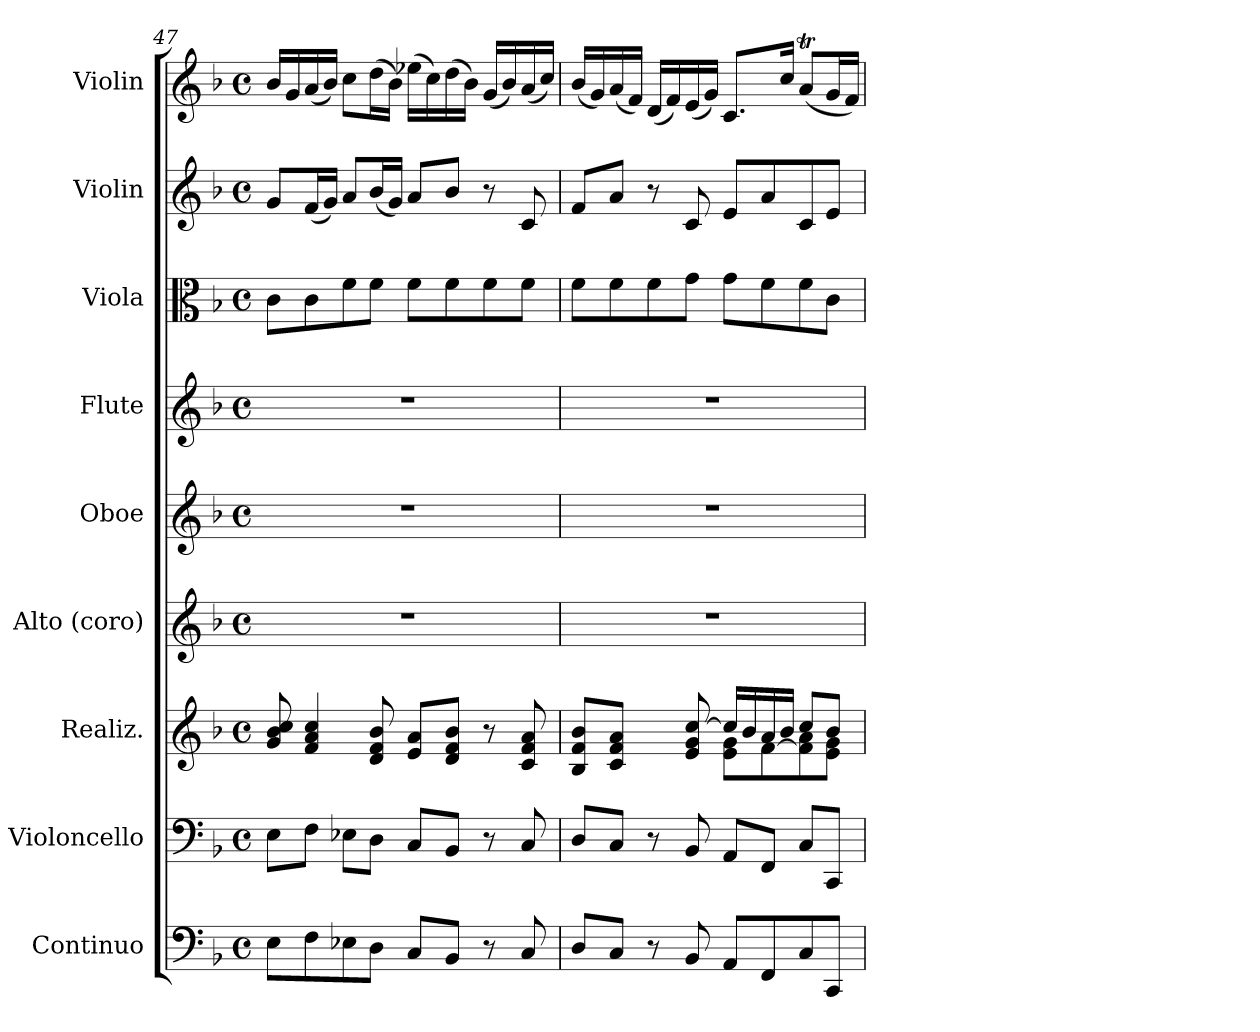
**kern	**kern	**kern	**kern	**kern	**kern	**kern	**kern	**kern
*part9	*part8	*part7	*part6	*part5	*part4	*part3	*part2	*part1
*staff9	*staff8	*staff7	*staff6	*staff5	*staff4	*staff3	*staff2	*staff1
*I"Continuo	*I"Violoncello	*I"Realiz.	*I"Alto (coro)	*I"Oboe	*I"Flute	*I"Viola	*I"Violin	*I"Violin
*I'Cto.	*I'Vc.	*	*I'A.	*I'Ob.	*I'Fl.	*I'Vla.	*I'Vln.	*I'Vln.
*clefF4	*clefF4	*clefG2	*clefG2	*clefG2	*clefG2	*clefC3	*clefG2	*clefG2
*ITrd7c12	*	*	*	*	*	*	*	*
*k[b-]	*k[b-]	*k[b-]	*k[b-]	*k[b-]	*k[b-]	*k[b-]	*k[b-]	*k[b-]
*M4/4	*M4/4	*M4/4	*M4/4	*M4/4	*M4/4	*M4/4	*M4/4	*M4/4
*met(c)	*met(c)	*met(c)	*met(c)	*met(c)	*met(c)	*met(c)	*met(c)	*met(c)
=47	=47	=47	=47	=47	=47	=47	=47	=47
8EE\L	8E\L	8g/ 8b-/ 8cc/	1r	1r	1r	8c\L	8g/L	16b-/LL
.	.	.	.	.	.	.	.	16g/
8FF\	8F\J	4f/ 4a/ 4cc/	.	.	.	8c\	(16f/L	(16a/
.	.	.	.	.	.	.	16g/JJ)	16b-/JJ)
8EE-X\	8E-X\L	.	.	.	.	8f\	8a/L	8cc\L
8DD\J	8D\J	8d/ 8f/ 8b-/	.	.	.	8f\J	(16b-/L	(16dd\L
.	.	.	.	.	.	.	16g/JJ)	16b-\JJ)
8CC/L	8C/L	8e/ 8a/L	.	.	.	8f\L	8a/L	(16ee-X\LL
.	.	.	.	.	.	.	.	16cc\)
8BBB-/J	8BB-/J	8d/ 8f/ 8b-/J	.	.	.	8f\	8b-/J	(16dd\
.	.	.	.	.	.	.	.	16b-\JJ)
8r	8r	8r	.	.	.	8f\	8r	(16g/LL
.	.	.	.	.	.	.	.	16b-/)
8CC/	8C/	8c/ 8f/ 8a/	.	.	.	8f\J	8c/	(16a/
.	.	.	.	.	.	.	.	16cc/JJ)
!!LO:PB:g=z
=48	=48	=48	=48	=48	=48	=48	=48	=48
*	*	*	*	*	*	*	*	*MM55
*	*	*^	*	*	*	*	*	*
8DD/L	8D/L	8B-/ 8f/ 8b-/L	2ryy	1r	1r	1r	8f\L	8f/L	(16b-/LL
.	.	.	.	.	.	.	.	.	16g/)
8CC/J	8C/J	8c/ 8f/ 8a/J	.	.	.	.	8f\	8a/J	(16a/
.	.	.	.	.	.	.	.	.	16f/JJ)
*	*	*	*	*	*	*	*	*	*MM52
8r	8r	8ryy	.	.	.	.	8f\	8r	(16d/LL
.	.	.	.	.	.	.	.	.	16f/)
8BBB-/	8BB-/	8e/ 8g/ [8cc/	.	.	.	.	8g\J	8c/	(16e/
.	.	.	.	.	.	.	.	.	16g/JJ)
*	*	*	*	*	*	*	*	*	*MM50
8AAA/L	8AA/L	8e\ 8g\L	16cc/LL]	.	.	.	8g\L	8e/L	8.c/L
.	.	.	16b-/	.	.	.	.	.	.
8FFF/	8FF/J	[8f\	16a/	.	.	.	8f\	8a/	.
.	.	.	16b-/JJ	.	.	.	.	.	16cc/Jk
*	*	*	*	*	*	*	*	*	*MM40
8CC/	8C/L	8f\] 8a\	8cc/L	.	.	.	8f\	8c/	(8at/L
8CCC/J	8CC/J	8e\ 8g\J	8b-/J	.	.	.	8c\J	8e/J	16g/L
.	.	.	.	.	.	.	.	.	16f/JJ)
*	*	*v	*v	*	*	*	*	*	*
=	=	=	=	=	=	=	=	=
*-	*-	*-	*-	*-	*-	*-	*-	*-
